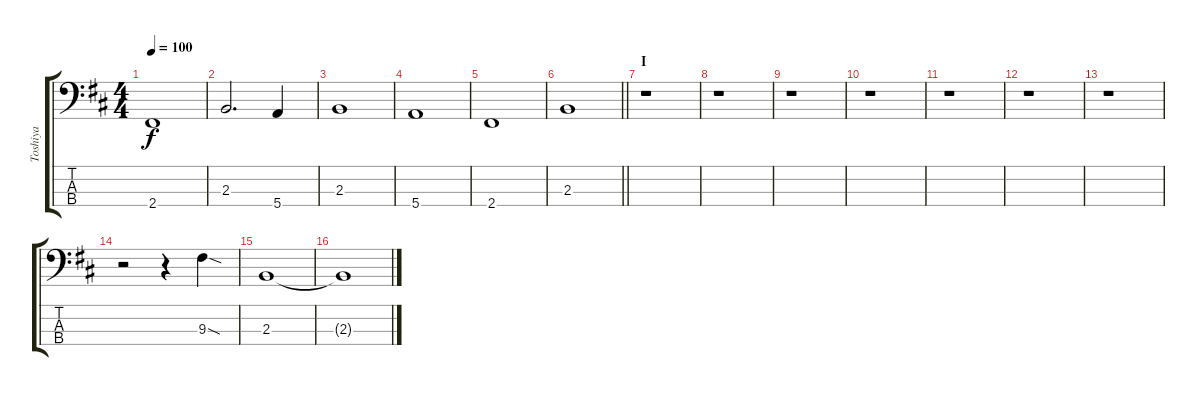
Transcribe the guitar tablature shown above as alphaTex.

\track ("Toshiya" "Toshiya") {instrument electricbasspick}
\staff {score tabs}
\tuning (G2 D2 A1 E1) {hide}
\ts (4 4)
\tempo 100
\clef f4
\ks d
2.4.1{dy f} |
2.3.2{d} 5.4.4 |
2.3.1 |
5.4.1 |
2.4.1 |
\barLineRight lightlight
2.3.1 |
\section ("" "I")
r.1 |
r.1 |
r.1 |
r.1 |
r.1 |
r.1 |
r.1 |
r.2 r.4 9.3{sod}.4 |
2.3.1 |
2.3{t}.1
